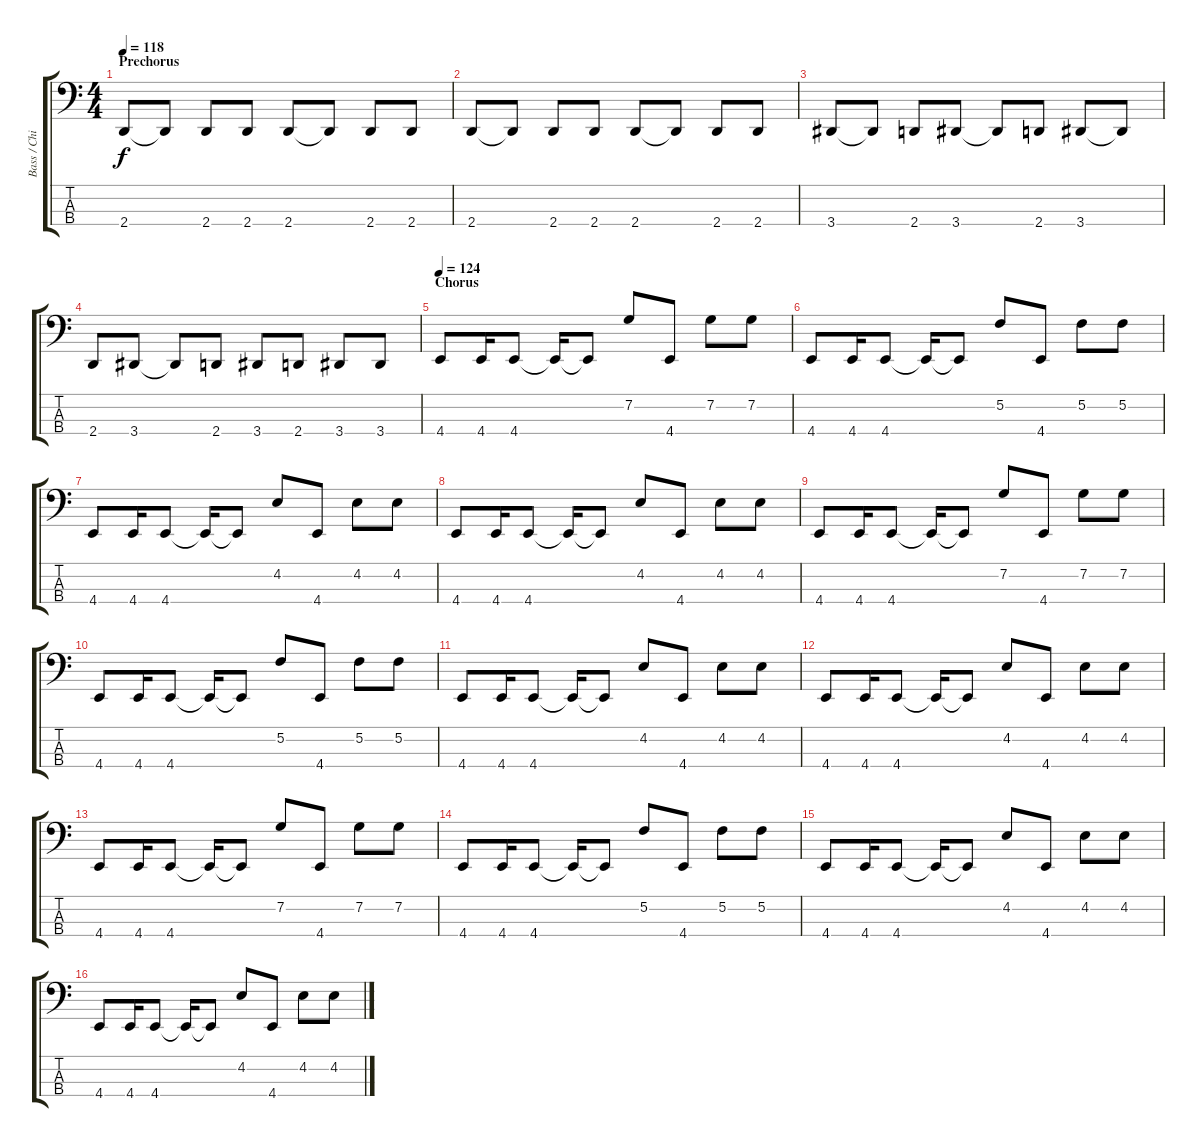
\track ("Bass / Chi Cheng" "Bass / Chi") {instrument electricbassfinger}
\staff {score tabs}
\tuning (F2 C2 G1 C1) {hide}
\ts (4 4)
\section ("" "Prechorus")
\tempo 118
\clef f4
\ks c
2.4.8{dy f} 2.4{t}.8 2.4.8 2.4.8 2.4.8 2.4{t}.8 2.4.8 2.4.8 |
2.4.8 2.4{t}.8 2.4.8 2.4.8 2.4.8 2.4{t}.8 2.4.8 2.4.8 |
3.4.8 3.4{t}.8 2.4.8 3.4.8 3.4{t}.8 2.4.8 3.4.8 3.4{t}.8 |
2.4.8 3.4.8 3.4{t}.8 2.4.8 3.4.8 2.4.8 3.4.8 3.4.8 |
\section ("" "Chorus")
\tempo 124
4.4.8 4.4.16 4.4.8 4.4{t}.16 4.4{t}.8 7.2.8 4.4.8 7.2.8 7.2.8 |
4.4.8 4.4.16 4.4.8 4.4{t}.16 4.4{t}.8 5.2.8 4.4.8 5.2.8 5.2.8 |
4.4.8 4.4.16 4.4.8 4.4{t}.16 4.4{t}.8 4.2.8 4.4.8 4.2.8 4.2.8 |
4.4.8 4.4.16 4.4.8 4.4{t}.16 4.4{t}.8 4.2.8 4.4.8 4.2.8 4.2.8 |
4.4.8 4.4.16 4.4.8 4.4{t}.16 4.4{t}.8 7.2.8 4.4.8 7.2.8 7.2.8 |
4.4.8 4.4.16 4.4.8 4.4{t}.16 4.4{t}.8 5.2.8 4.4.8 5.2.8 5.2.8 |
4.4.8 4.4.16 4.4.8 4.4{t}.16 4.4{t}.8 4.2.8 4.4.8 4.2.8 4.2.8 |
4.4.8 4.4.16 4.4.8 4.4{t}.16 4.4{t}.8 4.2.8 4.4.8 4.2.8 4.2.8 |
4.4.8 4.4.16 4.4.8 4.4{t}.16 4.4{t}.8 7.2.8 4.4.8 7.2.8 7.2.8 |
4.4.8 4.4.16 4.4.8 4.4{t}.16 4.4{t}.8 5.2.8 4.4.8 5.2.8 5.2.8 |
4.4.8 4.4.16 4.4.8 4.4{t}.16 4.4{t}.8 4.2.8 4.4.8 4.2.8 4.2.8 |
4.4.8 4.4.16 4.4.8 4.4{t}.16 4.4{t}.8 4.2.8 4.4.8 4.2.8 4.2.8
